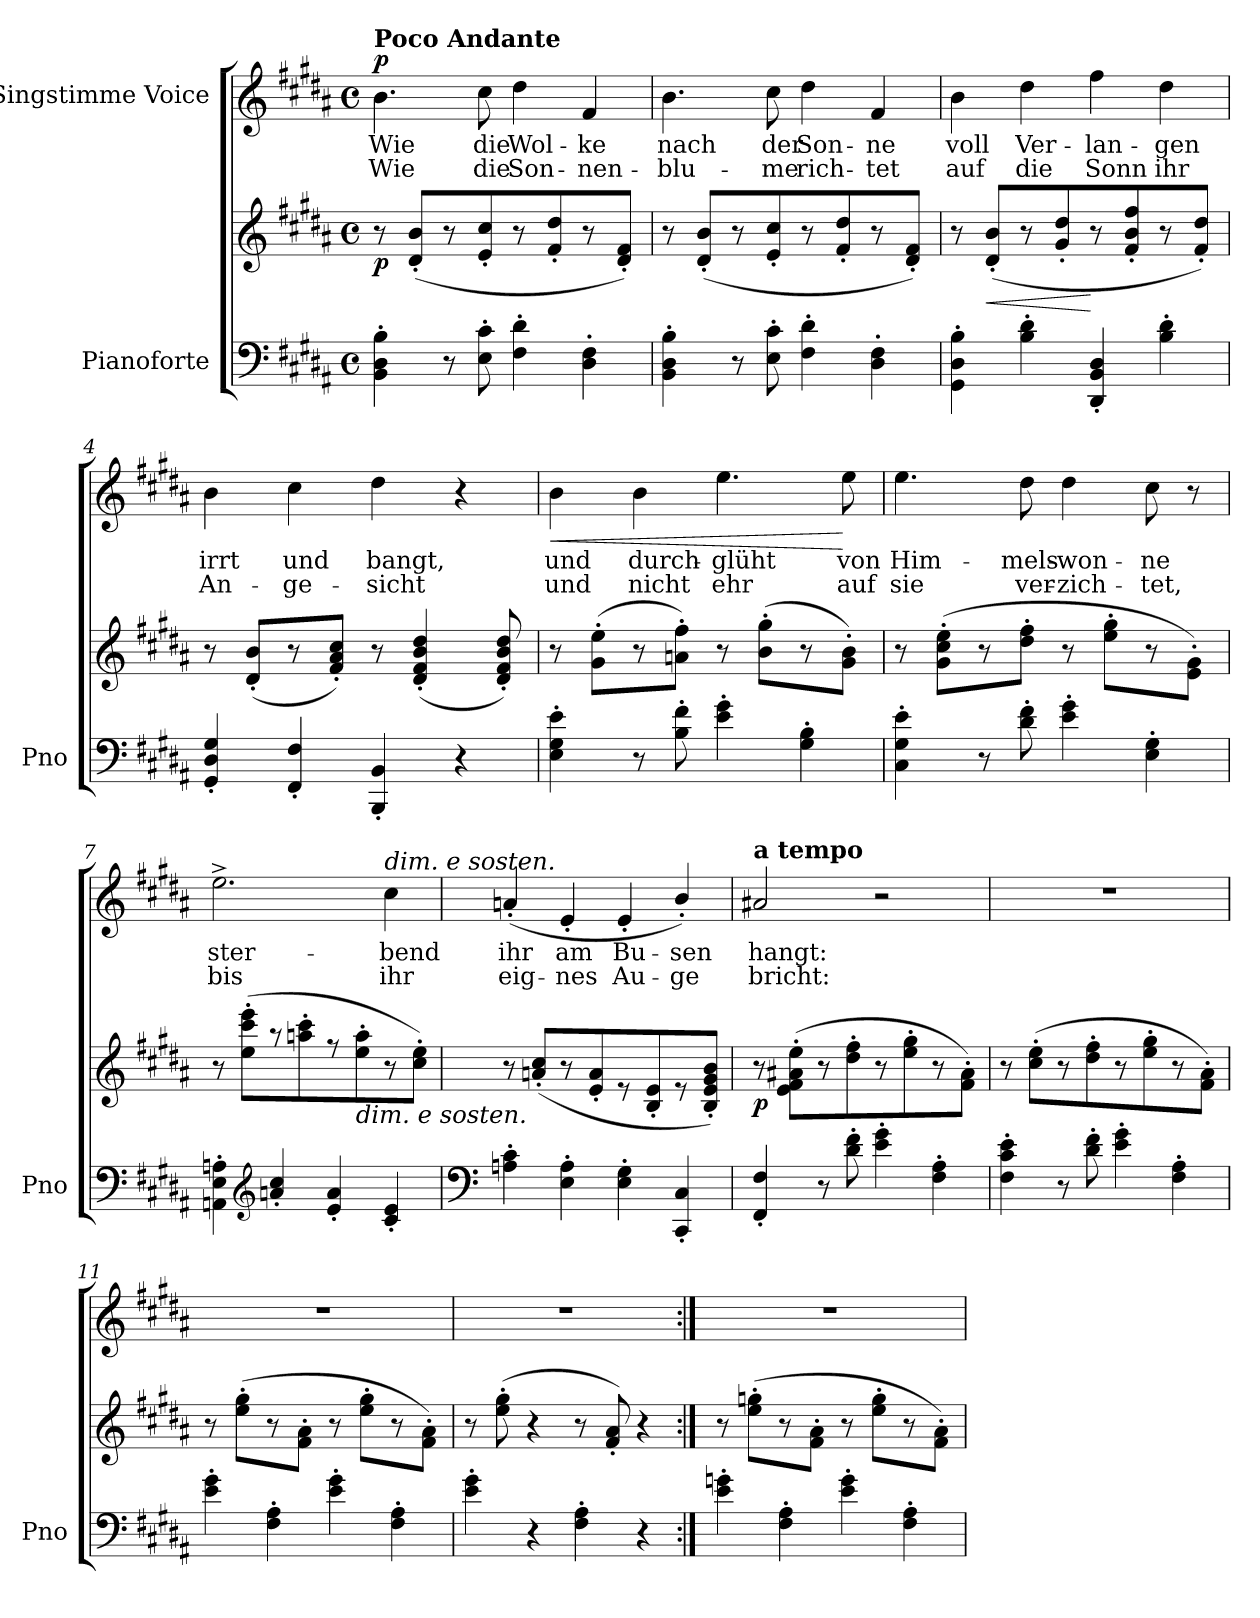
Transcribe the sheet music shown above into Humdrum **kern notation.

**kern	**kern	**dynam	**kern	**text	**text	**dynam
*part2	*part2	*part2	*part1	*part1	*part1	*part1
*staff3	*staff2	*staff2/3	*staff1	*staff1	*staff1	*staff1
*I"Pianoforte	*	*	*I"Singstimme Voice	*	*	*
*I'Pno	*	*	*	*	*	*
*clefF4	*clefG2	*	*clefG2	*	*	*
*k[f#c#g#d#a#]	*k[f#c#g#d#a#]	*	*k[f#c#g#d#a#]	*	*	*
*M4/4	*M4/4	*	*M4/4	*	*	*
*met(c)	*met(c)	*	*met(c)	*	*	*
=1	=1	=1	=1	=1	=1	=1
!	!	!	!LO:TX:a:B:t=Poco Andante	!	!	!
!	!	!LO:DY:b	!	!	!	!LO:DY:a
4BB\' 4D#\' 4B\'	8r	p	4.b\	Wie	Wie	p
.	(8d#/' 8b/'L	.	.	.	.	.
8r	8r	.	.	.	.	.
8E\' 8c#\'	8e/' 8cc#/'	.	8cc#\	die	die	.
4F#\' 4d#\'	8r	.	4dd#\	Wol-	Son-	.
.	8f#/' 8dd#/'	.	.	.	.	.
4D#\' 4F#\'	8r	.	4f#/	-ke	-nen-	.
.	8d#/' 8f#/'J)	.	.	.	.	.
=2	=2	=2	=2	=2	=2	=2
4BB\' 4D#\' 4B\'	8r	.	4.b\	nach	-blu-	.
.	(8d#/' 8b/'L	.	.	.	.	.
8r	8r	.	.	.	.	.
8E\' 8c#\'	8e/' 8cc#/'	.	8cc#\	der	-me	.
4F#\' 4d#\'	8r	.	4dd#\	Son-	rich-	.
.	8f#/' 8dd#/'	.	.	.	.	.
4D#\' 4F#\'	8r	.	4f#/	-ne	-tet	.
.	8d#/' 8f#/'J)	.	.	.	.	.
=3	=3	=3	=3	=3	=3	=3
4GG#\' 4D#\' 4B\'	8r	.	4b\	voll	auf	.
!	!	!LO:HP:b	!	!	!	!
.	(8d#/' 8b/'L	<	.	.	.	.
4B\' 4d#\'	8r	.	4dd#\	Ver-	die	.
.	8g#/' 8dd#/'	.	.	.	.	.
4DD#/' 4BB/' 4D#/'	8r	[	4ff#\	-lan-	Sonn	.
.	8f#/' 8b/' 8ff#/'	.	.	.	.	.
4B\' 4d#\'	8r	.	4dd#\	-gen	ihr	.
.	8f#/' 8dd#/'J)	.	.	.	.	.
=4	=4	=4	=4	=4	=4	=4
4GG#/' 4D#/' 4G#/'	8r	.	4b\	irrt	An-	.
.	(8d#/' 8b/'L	.	.	.	.	.
4FF#/' 4F#/'	8r	.	4cc#\	und	-ge-	.
.	8f#/' 8a#/' 8cc#/'J)	.	.	.	.	.
4BBB/' 4BB/'	8r	.	4dd#\	bangt,	-sicht	.
.	(4d#/' 4f#/' 4b/' 4dd#/'	.	.	.	.	.
4r	.	.	4r	.	.	.
.	8d#/' 8f#/' 8b/' 8dd#/')	.	.	.	.	.
=5	=5	=5	=5	=5	=5	=5
!	!	!	!	!	!	!LO:HP:b
4E\' 4G#\' 4e\'	8r	.	4b\	und	und	<
.	(8g#\' 8ee\'L	.	.	.	.	.
8r	8r	.	4b\	durch-	nicht	.
8B\' 8f#\'	8an\' 8ff#\'J)	.	.	.	.	.
4e\' 4g#\'	8r	.	4.ee\	-glüht	ehr	.
.	(8b\' 8gg#\'L	.	.	.	.	.
4G#\' 4B\'	8r	.	.	.	.	.
.	8g#\' 8b\'J)	.	8ee\	von	auf	[
=6	=6	=6	=6	=6	=6	=6
4C#\' 4G#\' 4e\'	8r	.	4.ee\	Him-	sie	.
.	(8g#\' 8cc#\' 8ee\'L	.	.	.	.	.
8r	8r	.	.	.	.	.
8d#\' 8f#\'	8dd#\' 8ff#\'J	.	8dd#\	-mels-	ver-	.
4e\' 4g#\'	8r	.	4dd#\	-won-	-zich-	.
.	8ee\' 8gg#\'L	.	.	.	.	.
4E\' 4G#\'	8r	.	8cc#\	-ne	-tet,	.
.	8e\' 8g#\'J)	.	8r	.	.	.
=7	=7	=7	=7	=7	=7	=7
4AAn\' 4E\' 4An\'	8r	.	2.ee^\	ster-	bis	.
!	!	!LO:DY:b	!	!	!	!
!	!	!LO:DY:n=1:b	!	!	!	!
.	(8ee\' 8ccc#\' 8eee\'L	other-dynamics f	.	.	.	.
*clefG2	*	*	*	*	*	*
4an/' 4cc#/'	8r	.	.	.	.	.
.	8aan\' 8ccc#\'	.	.	.	.	.
4e/' 4a/'	8r	.	.	.	.	.
!	!LO:TX:b:i:t=dim. e sosten.	!	!	!	!	!
.	8ee\' 8aa\'	.	.	.	.	.
!	!	!	!LO:TX:a:i:t=dim. e sosten.	!	!	!
4c#/' 4e/'	8r	.	4cc#\	-bend	ihr	.
.	8cc#\' 8ee\'J)	.	.	.	.	.
=8	=8	=8	=8	=8	=8	=8
*clefF4	*	*	*	*	*	*
4An\' 4c#\'	8r	.	(>4an'/	ihr	eig-	.
.	(8an/' 8cc#/'L	.	.	.	.	.
4E\' 4A\'	8r	.	4e'/	am	-nes	.
.	8e/' 8a/'	.	.	.	.	.
4E\' 4G#\'	8r	.	4e'/	Bu-	Au-	.
.	8B/' 8e/'	.	.	.	.	.
4CC#/' 4C#/'	8r	.	4b'/)	-sen	-ge	.
.	8B/' 8e/' 8g#/' 8b/'J)	.	.	.	.	.
=9	=9	=9	=9	=9	=9	=9
!	!	!	!LO:TX:a:B:t=a tempo	!	!	!
!	!	!LO:DY:b	!	!	!	!
4FF#/' 4F#/'	8r	p	2a#X/	hangt:	bricht:	.
.	(8e\' 8f#\' 8a#X\' 8ee\'L	.	.	.	.	.
8r	8r	.	.	.	.	.
8d#\' 8f#\'	8dd#\' 8ff#\'	.	.	.	.	.
4e\' 4g#\'	8r	.	2r	.	.	.
.	8ee\' 8gg#\'	.	.	.	.	.
4F#\' 4A#\'	8r	.	.	.	.	.
.	8f#\' 8a#\'J)	.	.	.	.	.
=10	=10	=10	=10	=10	=10	=10
4F#\' 4c#\' 4e\'	8r	.	1r	.	.	.
.	(8cc#\' 8ee\'L	.	.	.	.	.
8r	8r	.	.	.	.	.
8d#\' 8f#\'	8dd#\' 8ff#\'	.	.	.	.	.
4e\' 4g#\'	8r	.	.	.	.	.
.	8ee\' 8gg#\'	.	.	.	.	.
4F#\' 4A#\'	8r	.	.	.	.	.
.	8f#\' 8a#\'J)	.	.	.	.	.
=11	=11	=11	=11	=11	=11	=11
4e\' 4g#\'	8r	.	1r	.	.	.
.	(8ee\' 8gg#\'L	.	.	.	.	.
4F#\' 4A#\'	8r	.	.	.	.	.
.	8f#\' 8a#\'J	.	.	.	.	.
4e\' 4g#\'	8r	.	.	.	.	.
.	8ee\' 8gg#\'L	.	.	.	.	.
4F#\' 4A#\'	8r	.	.	.	.	.
.	8f#\' 8a#\'J)	.	.	.	.	.
=12	=12	=12	=12	=12	=12	=12
4e\' 4g#\'	8r	.	1r	.	.	.
.	(8ee\' 8gg#\'	.	.	.	.	.
4r	4r	.	.	.	.	.
4F#\' 4A#\'	8r	.	.	.	.	.
.	8f#/' 8a#/')	.	.	.	.	.
4r	4r	.	.	.	.	.
=13:|!	=13:|!	=13:|!	=13:|!	=13:|!	=13:|!	=13:|!
4e\' 4gn\'	8r	.	1r	.	.	.
.	(8ee\' 8ggn\'L	.	.	.	.	.
4F#\' 4A#\'	8r	.	.	.	.	.
.	8f#\' 8a#\'J	.	.	.	.	.
4e\' 4g\'	8r	.	.	.	.	.
.	8ee\' 8gg\'L	.	.	.	.	.
4F#\' 4A#\'	8r	.	.	.	.	.
.	8f#\' 8a#\'J)	.	.	.	.	.
=	=	=	=	=	=	=
*-	*-	*-	*-	*-	*-	*-
